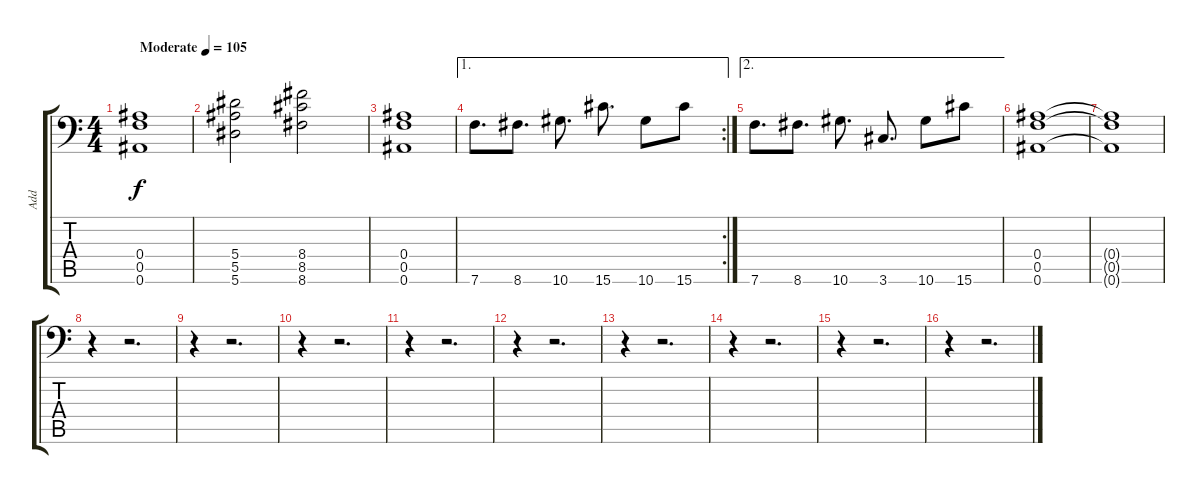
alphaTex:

\track ("Add" "Add") {instrument distortionguitar}
\staff {score tabs}
\tuning (C4 G3 Eb3 Bb2 F2 Bb1) {hide}
\ts (4 4)
\tempo (105 "Moderate")
\clef f4
\ks c
(0.4 0.5 0.6).1{dy f instrument distortionguitar} |
(5.4 5.5 5.6).2 (8.4 8.5 8.6).2 |
(0.4 0.5 0.6).1 |
\ae 1
\rc 2
7.6.8{d} 8.6.8{d} 10.6.8{d} 15.6.8{d} 10.6.8 15.6.8 |
\ae 2
7.6.8{d} 8.6.8{d} 10.6.8{d} 3.6.8{d} 10.6.8 15.6.8 |
(0.4 0.5 0.6).1 |
(0.4{t} 0.5{t} 0.6{t}).1 |
r.4 r.2{d} |
r.4 r.2{d} |
r.4 r.2{d} |
r.4 r.2{d} |
r.4 r.2{d} |
r.4 r.2{d} |
r.4 r.2{d} |
r.4 r.2{d} |
r.4 r.2{d}
